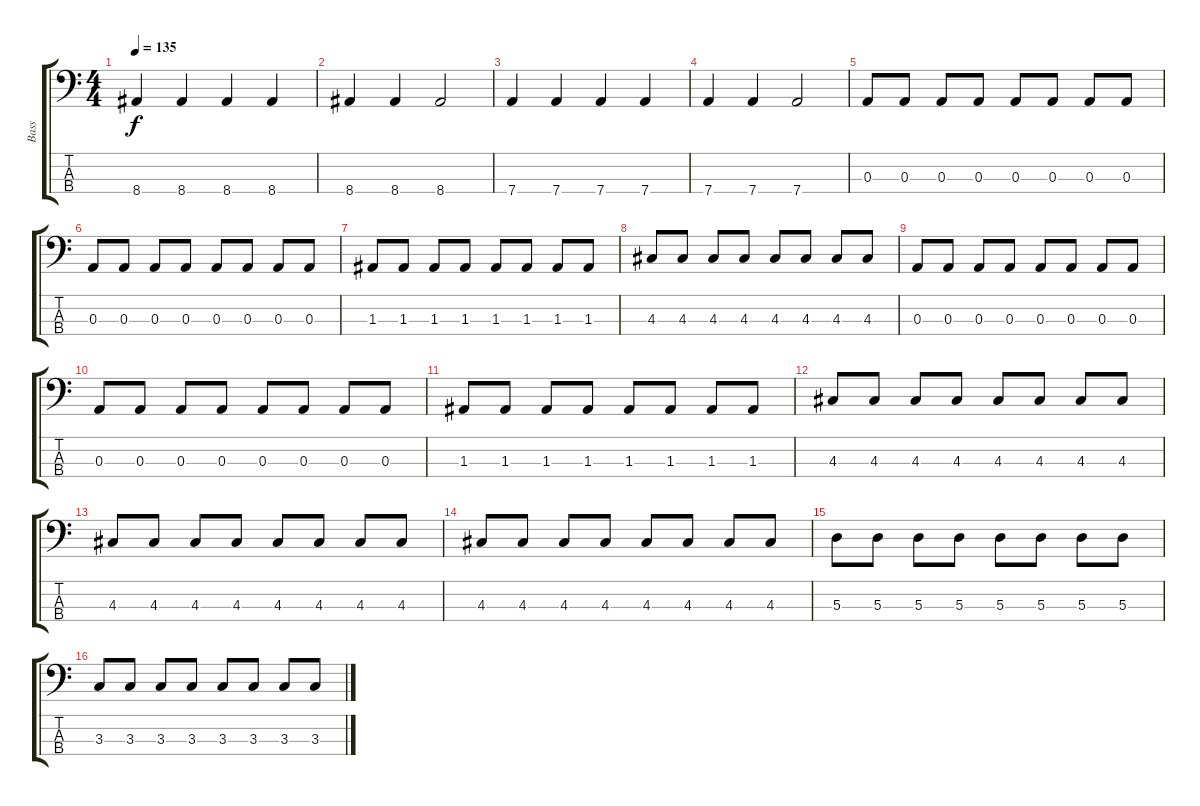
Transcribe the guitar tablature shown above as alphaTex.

\track ("Bass" "Bass") {instrument electricbassfinger}
\staff {score tabs}
\tuning (G2 D2 A1 D1) {hide}
\ts (4 4)
\tempo 135
\clef f4
\ks c
8.4.4{dy f} 8.4.4 8.4.4 8.4.4 |
8.4.4 8.4.4 8.4.2 |
7.4.4 7.4.4 7.4.4 7.4.4 |
7.4.4 7.4.4 7.4.2 |
0.3.8 0.3.8 0.3.8 0.3.8 0.3.8 0.3.8 0.3.8 0.3.8 |
0.3.8 0.3.8 0.3.8 0.3.8 0.3.8 0.3.8 0.3.8 0.3.8 |
1.3.8 1.3.8 1.3.8 1.3.8 1.3.8 1.3.8 1.3.8 1.3.8 |
4.3.8 4.3.8 4.3.8 4.3.8 4.3.8 4.3.8 4.3.8 4.3.8 |
0.3.8 0.3.8 0.3.8 0.3.8 0.3.8 0.3.8 0.3.8 0.3.8 |
0.3.8 0.3.8 0.3.8 0.3.8 0.3.8 0.3.8 0.3.8 0.3.8 |
1.3.8 1.3.8 1.3.8 1.3.8 1.3.8 1.3.8 1.3.8 1.3.8 |
4.3.8 4.3.8 4.3.8 4.3.8 4.3.8 4.3.8 4.3.8 4.3.8 |
4.3.8 4.3.8 4.3.8 4.3.8 4.3.8 4.3.8 4.3.8 4.3.8 |
4.3.8 4.3.8 4.3.8 4.3.8 4.3.8 4.3.8 4.3.8 4.3.8 |
5.3.8 5.3.8 5.3.8 5.3.8 5.3.8 5.3.8 5.3.8 5.3.8 |
3.3.8 3.3.8 3.3.8 3.3.8 3.3.8 3.3.8 3.3.8 3.3.8
